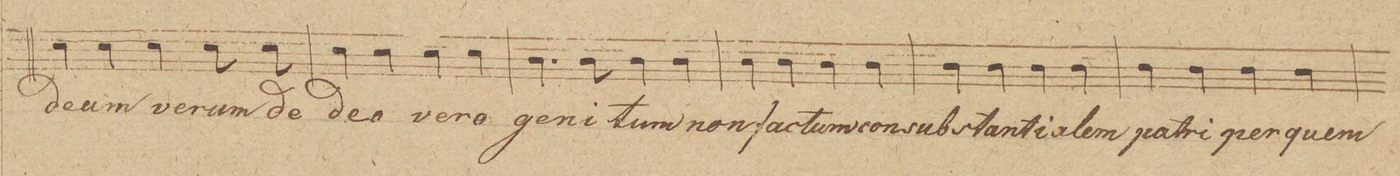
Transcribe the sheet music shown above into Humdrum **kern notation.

**kern	**text	**dynam
*I"Baſso 2do	*	*
*clefF4	*	*
*k[]	*	*
*met(c|)	*	*
*M2/2	*	*
4E\	de-	.
4E\	-um	.
4E\	ve-	.
8E\	-rum	.
8E\	de	.
=25	=25	=25
4E\	de-	.
4E\	-o	.
4E\	ve-	.
4E\	-ro	.
=26	=26	=26
4.D\	ge-	.
8D\	-ni-	.
4D\	-tum	.
4D\	non	.
=27	=27	=27
4D\	fac-	.
4D\	-tum	.
4D\	con-	.
4D\	-sub-	.
=28	=28	=28
4D\	-stan-	.
4D\	-ti-	.
4D\	-a-	.
4D\	-lem	.
=29	=29	=29
4D\	pat-	.
4D\	-ri	.
4D\	per	.
4D\	quem	.
=30	=30	=30
*-	*-	*-
